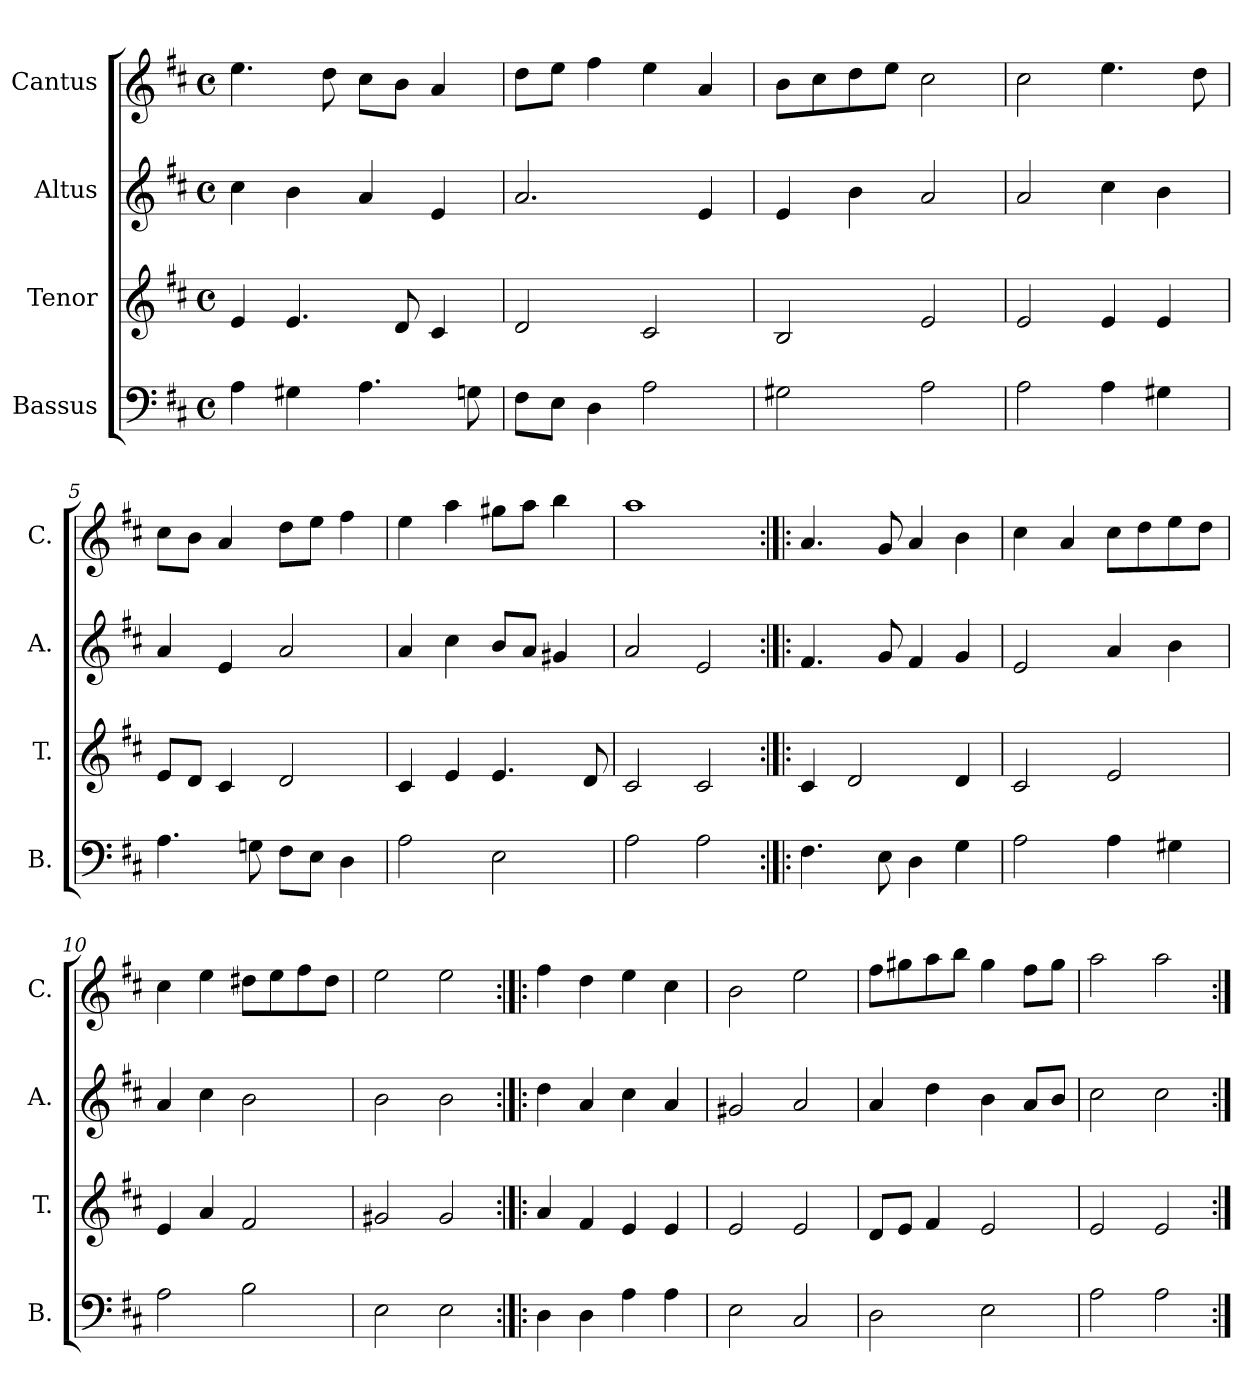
**kern	**kern	**kern	**kern
*part4	*part3	*part2	*part1
*staff4	*staff3	*staff2	*staff1
*I"Bassus	*I"Tenor	*I"Altus	*I"Cantus
*I'B.	*I'T.	*I'A.	*I'C.
*clefF4	*clefG2	*clefG2	*clefG2
*k[f#c#]	*k[f#c#]	*k[f#c#]	*k[f#c#]
*D:	*D:	*D:	*D:
*M4/4	*M4/4	*M4/4	*M4/4
*met(c)	*met(c)	*met(c)	*met(c)
=1	=1	=1	=1
4A\	4e/	4cc#\	4.ee\
4G#X\	4.e/	4b\	.
.	.	.	8dd\
4.A\	.	4a/	8cc#\L
.	8d/	.	8b\J
.	4c#/	4e/	4a/
8Gn\	.	.	.
=2	=2	=2	=2
8F#\L	2d/	2.a/	8dd\L
8E\J	.	.	8ee\J
4D\	.	.	4ff#\
2A\	2c#/	.	4ee\
.	.	4e/	4a/
=3	=3	=3	=3
2G#X\	2B/	4e/	8b\L
.	.	.	8cc#\
.	.	4b\	8dd\
.	.	.	8ee\J
2A\	2e/	2a/	2cc#\
=4	=4	=4	=4
2A\	2e/	2a/	2cc#\
4A\	4e/	4cc#\	4.ee\
4G#X\	4e/	4b\	.
.	.	.	8dd\
=5	=5	=5	=5
4.A\	8e/L	4a/	8cc#\L
.	8d/J	.	8b\J
.	4c#/	4e/	4a/
8Gn\	.	.	.
8F#\L	2d/	2a/	8dd\L
8E\J	.	.	8ee\J
4D\	.	.	4ff#\
=6	=6	=6	=6
2A\	4c#/	4a/	4ee\
.	4e/	4cc#\	4aa\
2E\	4.e/	8b/L	8gg#X\L
.	.	8a/J	8aa\J
.	.	4g#X/	4bb\
.	8d/	.	.
=7	=7	=7	=7
2A\	2c#/	2a/	1aa
2A\	2c#/	2e/	.
=8:|!|:	=8:|!|:	=8:|!|:	=8:|!|:
4.F#\	4c#/	4.f#/	4.a/
.	2d/	.	.
8E\	.	8g/	8g/
4D\	.	4f#/	4a/
4G\	4d/	4g/	4b\
=9	=9	=9	=9
2A\	2c#/	2e/	4cc#\
.	.	.	4a/
4A\	2e/	4a/	8cc#\L
.	.	.	8dd\
4G#X\	.	4b\	8ee\
.	.	.	8dd\J
=10	=10	=10	=10
2A\	4e/	4a/	4cc#\
.	4a/	4cc#\	4ee\
2B\	2f#/	2b\	8dd#X\L
.	.	.	8ee\
.	.	.	8ff#\
.	.	.	8dd#\J
!!LO:LB:g=z
=11	=11	=11	=11
2E\	2g#X/	2b\	2ee\
2E\	2g#/	2b\	2ee\
=12:|!|:	=12:|!|:	=12:|!|:	=12:|!|:
4D\	4a/	4dd\	4ff#\
4D\	4f#/	4a/	4dd\
4A\	4e/	4cc#\	4ee\
4A\	4e/	4a/	4cc#\
=13	=13	=13	=13
2E\	2e/	2g#X/	2b\
2C#/	2e/	2a/	2ee\
=14	=14	=14	=14
2D\	8d/L	4a/	8ff#\L
.	8e/J	.	8gg#X\
.	4f#/	4dd\	8aa\
.	.	.	8bb\J
2E\	2e/	4b\	4gg#\
.	.	8a/L	8ff#\L
.	.	8b/J	8gg#\J
=15	=15	=15	=15
2A\	2e/	2cc#\	2aa\
2A\	2e/	2cc#\	2aa\
=:|!	=:|!	=:|!	=:|!
*-	*-	*-	*-
